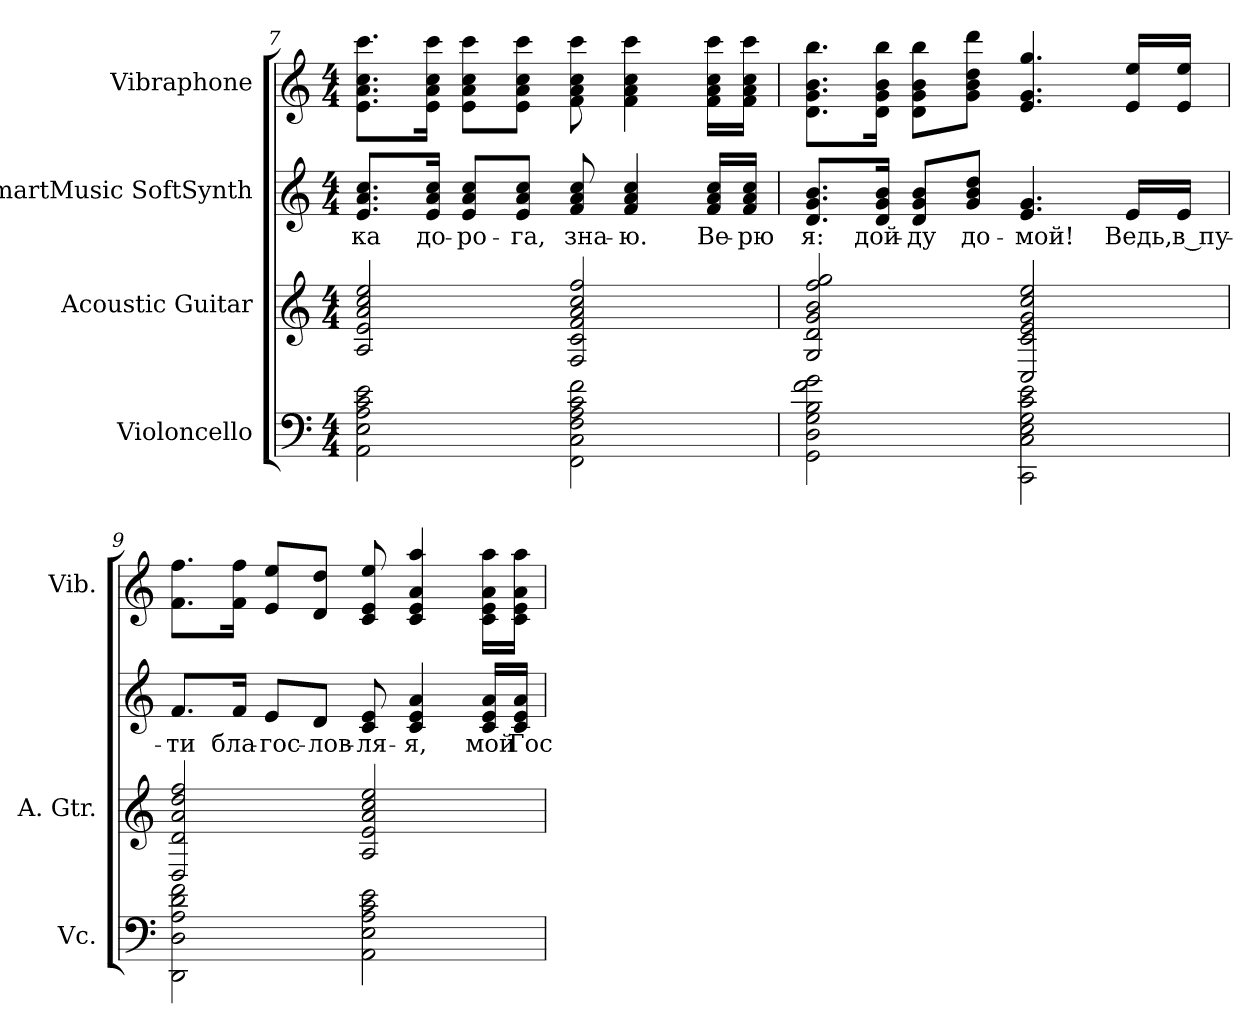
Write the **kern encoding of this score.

**kern	**kern	**kern	**text	**kern
*part4	*part3	*part2	*part2	*part1
*staff4	*staff3	*staff2	*staff2	*staff1
*I"Violoncello	*I"Acoustic Guitar	*I"SmartMusic SoftSynth	*	*I"Vibraphone
*I'Vc.	*I'A. Gtr.	*	*	*I'Vib.
!!LO:LB:g=z
*clefF4	*clefG2	*clefG2	*	*clefG2
*	*ITrd7c12	*	*	*
*k[]	*k[]	*k[]	*	*k[]
*a:	*a:	*a:	*	*a:
*M4/4	*M4/4	*M4/4	*	*M4/4
=7	=7	=7	=7	=7
!	!	!	!LO:LY:b:color=#000000	!
2AAi\ 2Ei 2Ai 2ci 2ei	2AAi/ 2Ei 2Ai 2ci 2ei	8.ei/ 8.ai/ 8.cci/L	-ка	8.ei\ 8.ai\ 8.cci\ 8.ccci\L
!	!	!	!LO:LY:b:color=#000000	!
.	.	16ei/ 16ai/ 16cci/Jk	до-	16ei\ 16ai\ 16cci\ 16ccci\Jk
!	!	!	!LO:LY:b:color=#000000	!
.	.	8ei/ 8ai/ 8cci/L	-ро-	8ei\ 8ai\ 8cci\ 8ccci\L
!	!	!	!LO:LY:b:color=#000000	!
.	.	8ei/ 8ai/ 8cci/J	-га,	8ei\ 8ai\ 8cci\ 8ccci\J
!	!	!	!LO:LY:b:color=#000000	!
2FFi\ 2Ci 2Fi 2Ai 2ci 2fi	2FFi/ 2Ci 2Fi 2Ai 2ci 2fi	8fi/ 8ai 8cci	зна-	8fi\ 8ai 8cci 8ccci
!	!	!	!LO:LY:b:color=#000000	!
.	.	4fi/ 4ai 4cci	-ю.	4fi\ 4ai 4cci 4ccci
!	!	!	!LO:LY:b:color=#000000	!
.	.	16fi/ 16ai/ 16cci/LL	Ве-	16fi\ 16ai\ 16cci\ 16ccci\LL
!	!	!	!LO:LY:b:color=#000000	!
.	.	16fi/ 16ai/ 16cci/JJ	-рю	16fi\ 16ai\ 16cci\ 16ccci\JJ
=8	=8	=8	=8	=8
!	!	!	!LO:LY:b:color=#000000	!
2GGi\ 2Di 2Gi 2Bi 2fi 2gi	2GGi/ 2Di 2Gi 2Bi 2fi 2gi	8.di/ 8.gi/ 8.bi/L	я:	8.di\ 8.gi\ 8.bi\ 8.bbi\L
!	!	!	!LO:LY:b:color=#000000	!
.	.	16di/ 16gi/ 16bi/Jk	дой-	16di\ 16gi\ 16bi\ 16bbi\Jk
!	!	!	!LO:LY:b:color=#000000	!
.	.	8di/ 8gi/ 8bi/L	-ду	8di\ 8gi\ 8bi\ 8bbi\L
!	!	!	!LO:LY:b:color=#000000	!
.	.	8gi/ 8bi/ 8ddi/J	до-	8gi\ 8bi\ 8ddi\ 8dddi\J
!	!	!	!LO:LY:b:color=#000000	!
2CCi\ 2Ci 2Ei 2Gi 2ci 2ei	2CCi/ 2Ci 2Ei 2Gi 2ci 2ei	4.ei/ 4.gi	-мой!	4.ei/ 4.gi 4.ggi
!	!	!	!LO:LY:b:color=#000000	!
.	.	16ei/LL	Ведь,	16ei/ 16eei/LL
!	!	!	!LO:LY:b:color=#000000	!
.	.	16ei/JJ	в пу-	16ei/ 16eei/JJ
!!LO:PB:g=z
=9	=9	=9	=9	=9
!	!	!	!LO:LY:b:color=#000000	!
2DDi\ 2Di 2Ai 2di 2fi	2DDi/ 2Di 2Ai 2di 2fi	8.fi/L	-ти	8.fi\ 8.ffi\L
!	!	!	!LO:LY:b:color=#000000	!
.	.	16fi/Jk	бла-	16fi\ 16ffi\Jk
!	!	!	!LO:LY:b:color=#000000	!
.	.	8ei/L	-гос-	8ei/ 8eei/L
!	!	!	!LO:LY:b:color=#000000	!
.	.	8di/J	-лов-	8di/ 8ddi/J
!	!	!	!LO:LY:b:color=#000000	!
2AAi\ 2Ei 2Ai 2ci 2ei	2AAi/ 2Ei 2Ai 2ci 2ei	8ci/ 8ei	-ля-	8ci/ 8ei 8eei
!	!	!	!LO:LY:b:color=#000000	!
.	.	4ci/ 4ei 4ai	-я,	4ci/ 4ei 4ai 4aai
!	!	!	!LO:LY:b:color=#000000	!
.	.	16ci/ 16ei/ 16ai/LL	мой	16ci\ 16ei\ 16ai\ 16aai\LL
!	!	!	!LO:LY:b:color=#000000	!
.	.	16ci/ 16ei/ 16ai/JJ	Гос-	16ci\ 16ei\ 16ai\ 16aai\JJ
=	=	=	=	=
*-	*-	*-	*-	*-
